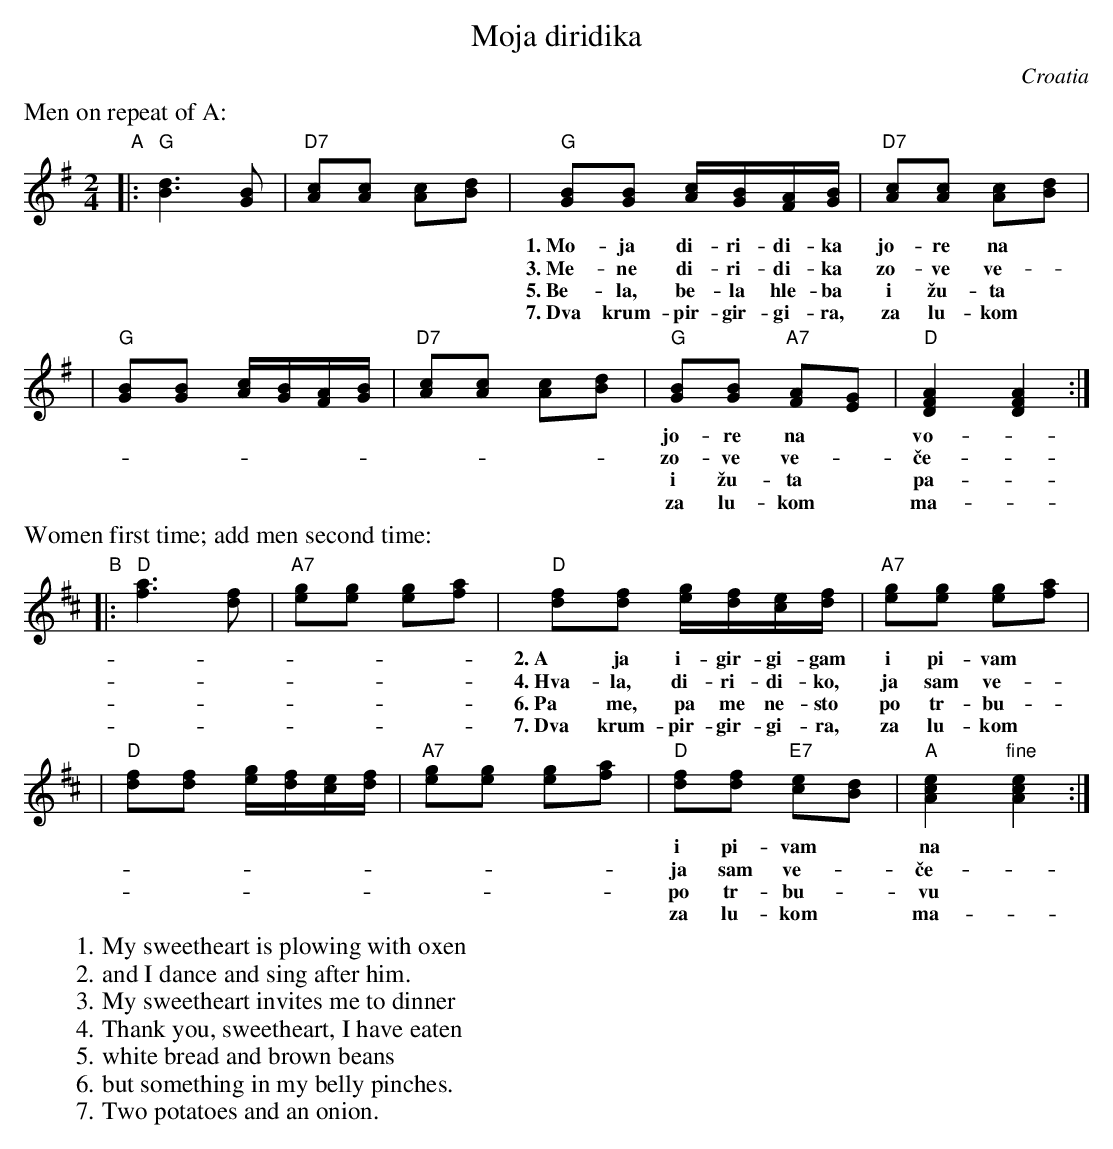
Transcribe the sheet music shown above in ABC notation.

X:1
T: Moja diridika
O: Croatia
M: 2/4
L: 1/16
K: G
%%text Men on repeat of A:
"A"\
|: "G"[d6B6] [B2G2] | "D7"[c2A2][c2A2] [c2A2][d2B2] \
| "G"[B2G2][B2G2] [cA][BG][AF][BG] | "D7"[c2A2][c2A2] [c2A2][d2B2] |
w: 1.~Mo-ja di-ri-di-ka | jo-re na* vo-*lo-lo-lo-ve
w: 3.~Me-ne di-ri-di-ka | zo-ve ve-*\vce-*ral-ga-ga-ti
w: 5.~Be-la, be-la hle-ba | i \vzu-ta* pa-*sulj-gu-gu-lja
w: 7.~Dva krum-pir-gir-gi-ra, | za lu-kom* ma-*\vsir-gir-gi-ra,
| "G"[B2G2][B2G2] [cA][BG][AF][BG] | "D7"[c2A2][c2A2] [c2A2][d2B2] \
| "G"[B2G2][B2G2] "A7"[A2F2][G2E2] | "D"[A4F4D4] [A4F4D4] :|
w: jo-re na* vo-*lo-lo-lo-ve | jo-re na vo-lo-ve.
w: zo-ve ve-*\vce-*ral-ga-ga-ti | zo-ve ve-\vce-ra-ti.
w: i \vzu-ta* pa-*sulj-gu-gu-lja | i \vzu-ta pa-su-lja.
w: za lu-kom* ma-*\vsir-gir-gi-ra, | za lu-kom ma-\vsi-ra.
%%text Women first time; add men second time:
K: D
"B"\
|: "D"[a6f6] [f2d2] | "A7"[g2e2][g2e2] [g2e2][a2f2] \
| "D"[f2d2][f2d2] [ge][fd][ec][fd] | "A7"[g2e2][g2e2] [g2e2][a2f2] |
w: 2.~A ja i-gir-gi-gam | i pi-vam* na* nji-gir-gi-me
w: 4.~Hva-la, di-ri-di-ko, | ja sam ve-*\vce-*ral-ga-ga-la
w: 6.~Pa me, pa me ne-sto | po tr-bu-*vu* \vzulj-gu-gu-lja
w: 7.~Dva krum-pir-gir-gi-ra, | za lu-kom* ma-*\vsir-gir-gi-ra,
| "D"[f2d2][f2d2] [ge][fd][ec][fd] | "A7"[g2e2][g2e2] [g2e2][a2f2] \
| "D"[f2d2][f2d2] "E7"[e2c2][d2B2] | "A"[e4c4A4] "fine"[e4c4A4] :|
w: i pi-vam* na* nji-gir-gi-me | i pi-vam na nji-me.
w: ja sam ve-*\vce-*ral-ga-ga-la | ja sam ve-\vce-ra-la.
w: po tr-bu-*vu* \vzulj-gu-gu-lja | po tr-bu-vu \vzu-lja.
w: za lu-kom* ma-*\vsir-gir-gi-ra. | za lu-kom ma-\vsi-ra.
W: 1. My sweetheart is plowing with oxen
W: 2. and I dance and sing after him.
W: 3. My sweetheart invites me to dinner
W: 4. Thank you, sweetheart, I have eaten
W: 5. white bread and brown beans
W: 6. but something in my belly pinches.
W: 7. Two potatoes and an onion.
